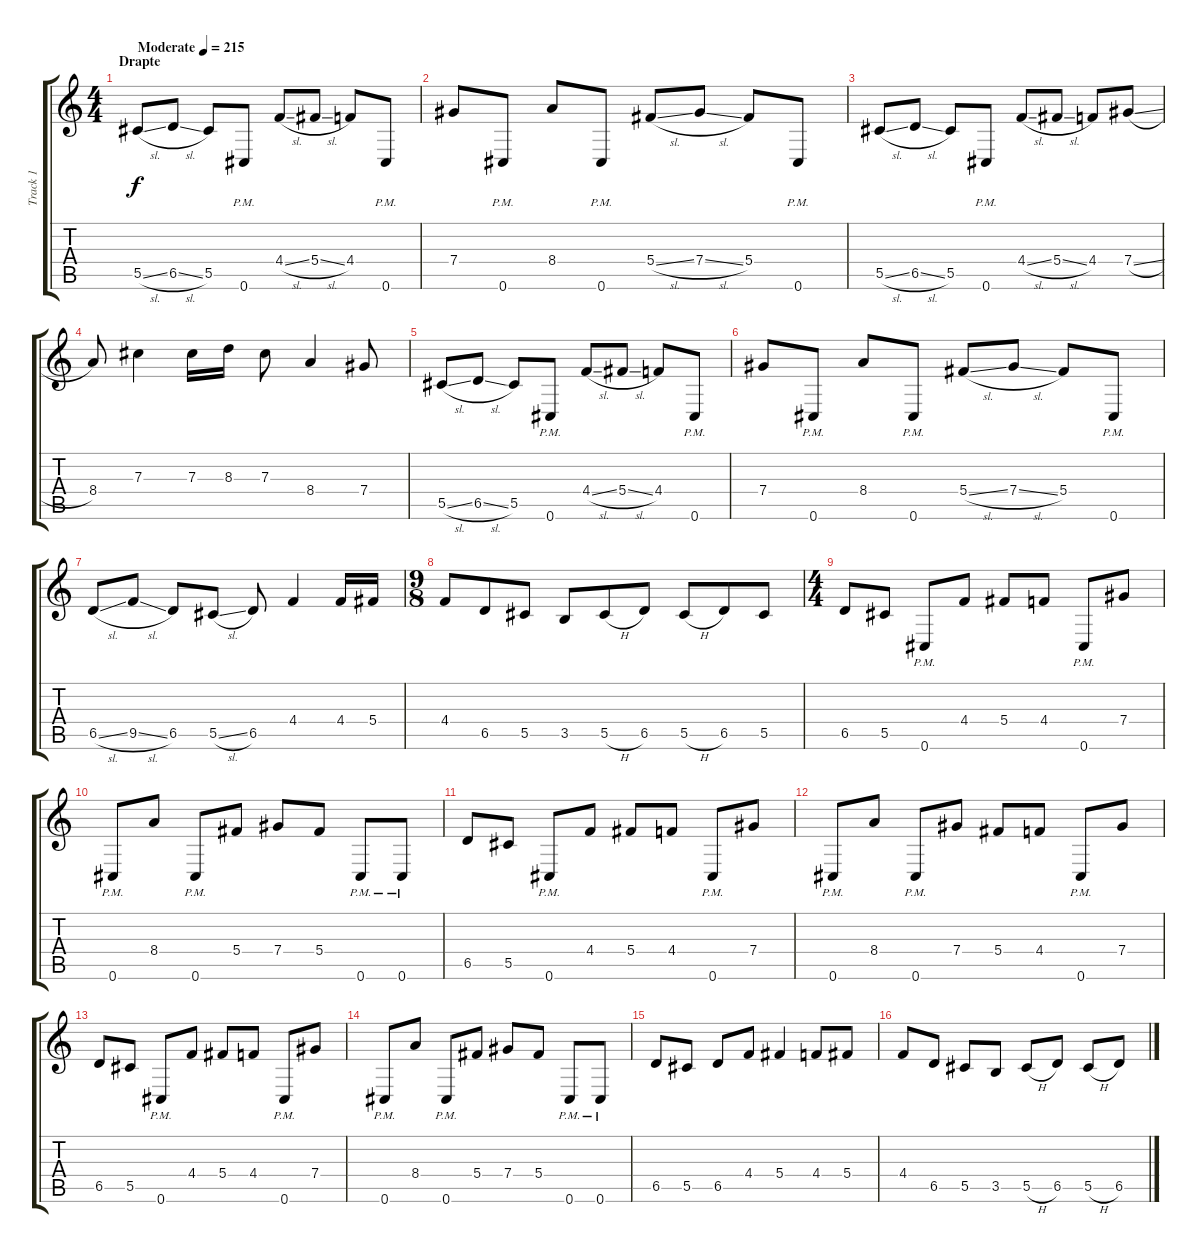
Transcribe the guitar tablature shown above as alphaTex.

\track ("Track 1" "Track 1") {instrument distortionguitar}
\staff {score tabs}
\tuning (Eb4 Bb3 Gb3 Db3 Ab2 Db2) {hide}
\ts (4 4)
\section ("" "Drapte")
\tempo (215 "Moderate")
\clef g2
\ks c
5.5{sl}.8{dy f instrument distortionguitar} 6.5{sl}.8 5.5.8 0.6{pm}.8 4.4{sl}.8 5.4{sl}.8 4.4.8 0.6{pm}.8 |
7.4.8 0.6{pm}.8 8.4.8 0.6{pm}.8 5.4{sl}.8 7.4{sl}.8 5.4.8 0.6{pm}.8 |
5.5{sl}.8 6.5{sl}.8 5.5.8 0.6{pm}.8 4.4{sl}.8 5.4{sl}.8 4.4.8 7.4{sl}.8 |
8.4.8 7.3.4 7.3.16 8.3.16 7.3.8 8.4.4 7.4.8 |
5.5{sl}.8 6.5{sl}.8 5.5.8 0.6{pm}.8 4.4{sl}.8 5.4{sl}.8 4.4.8 0.6{pm}.8 |
7.4.8 0.6{pm}.8 8.4.8 0.6{pm}.8 5.4{sl}.8 7.4{sl}.8 5.4.8 0.6{pm}.8 |
6.5{sl}.8 9.5{sl}.8 6.5.8 5.5{sl}.8 6.5.8 4.4.4 4.4.16 5.4.16 |
\ts (9 8)
4.4.8 6.5.8 5.5.8 3.5.8 5.5{h}.8 6.5.8 5.5{h}.8 6.5.8 5.5.8 |
\ts (4 4)
6.5.8 5.5.8 0.6{pm}.8 4.4.8 5.4.8 4.4.8 0.6{pm}.8 7.4.8 |
0.6{pm}.8 8.4.8 0.6{pm}.8 5.4.8 7.4.8 5.4.8 0.6{pm}.8 0.6{pm}.8 |
6.5.8 5.5.8 0.6{pm}.8 4.4.8 5.4.8 4.4.8 0.6{pm}.8 7.4.8 |
0.6{pm}.8 8.4.8 0.6{pm}.8 7.4.8 5.4.8 4.4.8 0.6{pm}.8 7.4.8 |
6.5.8 5.5.8 0.6{pm}.8 4.4.8 5.4.8 4.4.8 0.6{pm}.8 7.4.8 |
0.6{pm}.8 8.4.8 0.6{pm}.8 5.4.8 7.4.8 5.4.8 0.6{pm}.8 0.6{pm}.8 |
6.5.8 5.5.8 6.5.8 4.4.8 5.4.4 4.4.8 5.4.8 |
4.4.8 6.5.8 5.5.8 3.5.8 5.5{h}.8 6.5.8 5.5{h}.8 6.5.8
